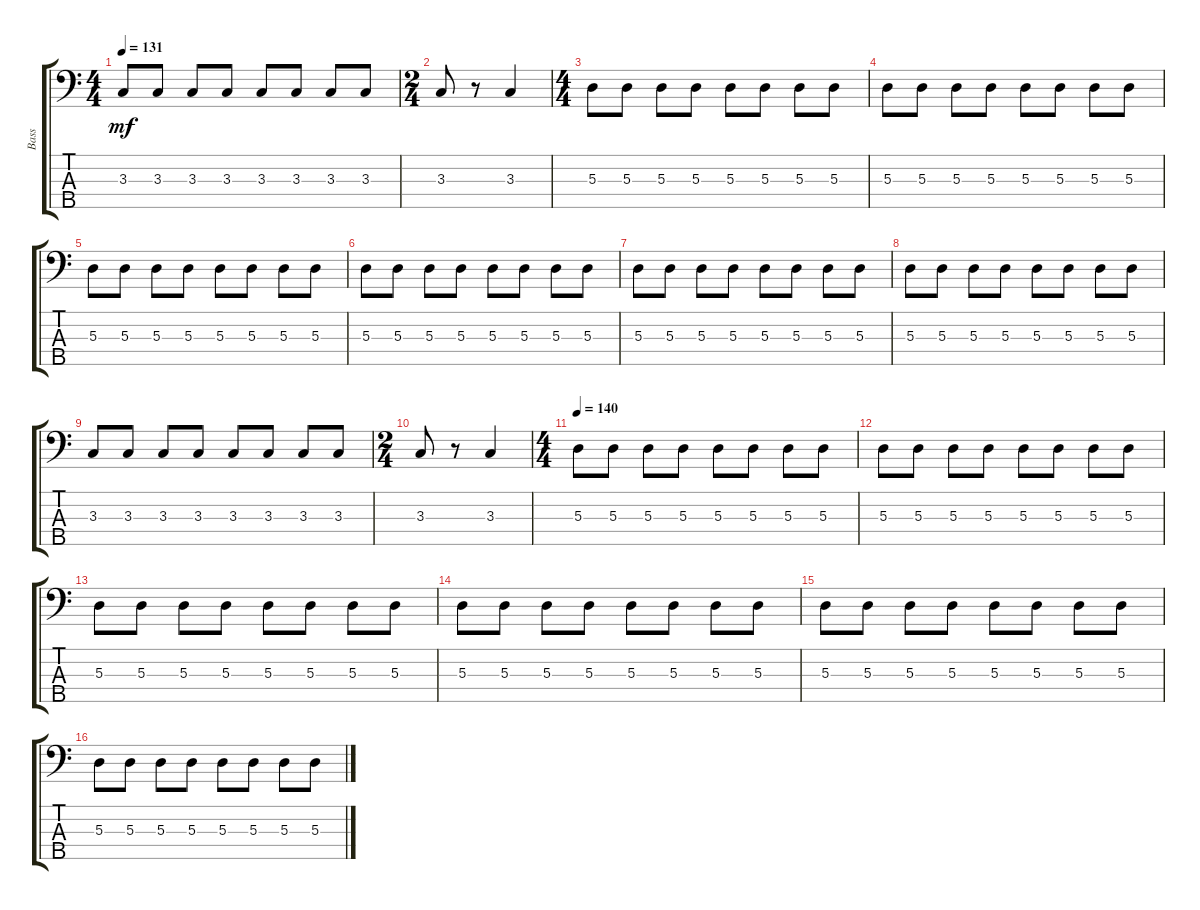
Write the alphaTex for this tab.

\track ("Bass" "Bass") {instrument electricbassfinger}
\staff {score tabs}
\tuning (G2 D2 A1 E1 B0) {hide}
\ts (4 4)
\tempo 131
\clef f4
\ks c
3.3.8{dy mf} 3.3.8 3.3.8 3.3.8 3.3.8 3.3.8 3.3.8 3.3.8 |
\ts (2 4)
3.3.8 r.8 3.3.4 |
\ts (4 4)
5.3.8 5.3.8 5.3.8 5.3.8 5.3.8 5.3.8 5.3.8 5.3.8 |
5.3.8 5.3.8 5.3.8 5.3.8 5.3.8 5.3.8 5.3.8 5.3.8 |
5.3.8 5.3.8 5.3.8 5.3.8 5.3.8 5.3.8 5.3.8 5.3.8 |
5.3.8 5.3.8 5.3.8 5.3.8 5.3.8 5.3.8 5.3.8 5.3.8 |
5.3.8 5.3.8 5.3.8 5.3.8 5.3.8 5.3.8 5.3.8 5.3.8 |
5.3.8 5.3.8 5.3.8 5.3.8 5.3.8 5.3.8 5.3.8 5.3.8 |
3.3.8 3.3.8 3.3.8 3.3.8 3.3.8 3.3.8 3.3.8 3.3.8 |
\ts (2 4)
3.3.8 r.8 3.3.4 |
\ts (4 4)
\tempo 140
5.3.8 5.3.8 5.3.8 5.3.8 5.3.8 5.3.8 5.3.8 5.3.8 |
5.3.8 5.3.8 5.3.8 5.3.8 5.3.8 5.3.8 5.3.8 5.3.8 |
5.3.8 5.3.8 5.3.8 5.3.8 5.3.8 5.3.8 5.3.8 5.3.8 |
5.3.8 5.3.8 5.3.8 5.3.8 5.3.8 5.3.8 5.3.8 5.3.8 |
5.3.8 5.3.8 5.3.8 5.3.8 5.3.8 5.3.8 5.3.8 5.3.8 |
5.3.8 5.3.8 5.3.8 5.3.8 5.3.8 5.3.8 5.3.8 5.3.8
